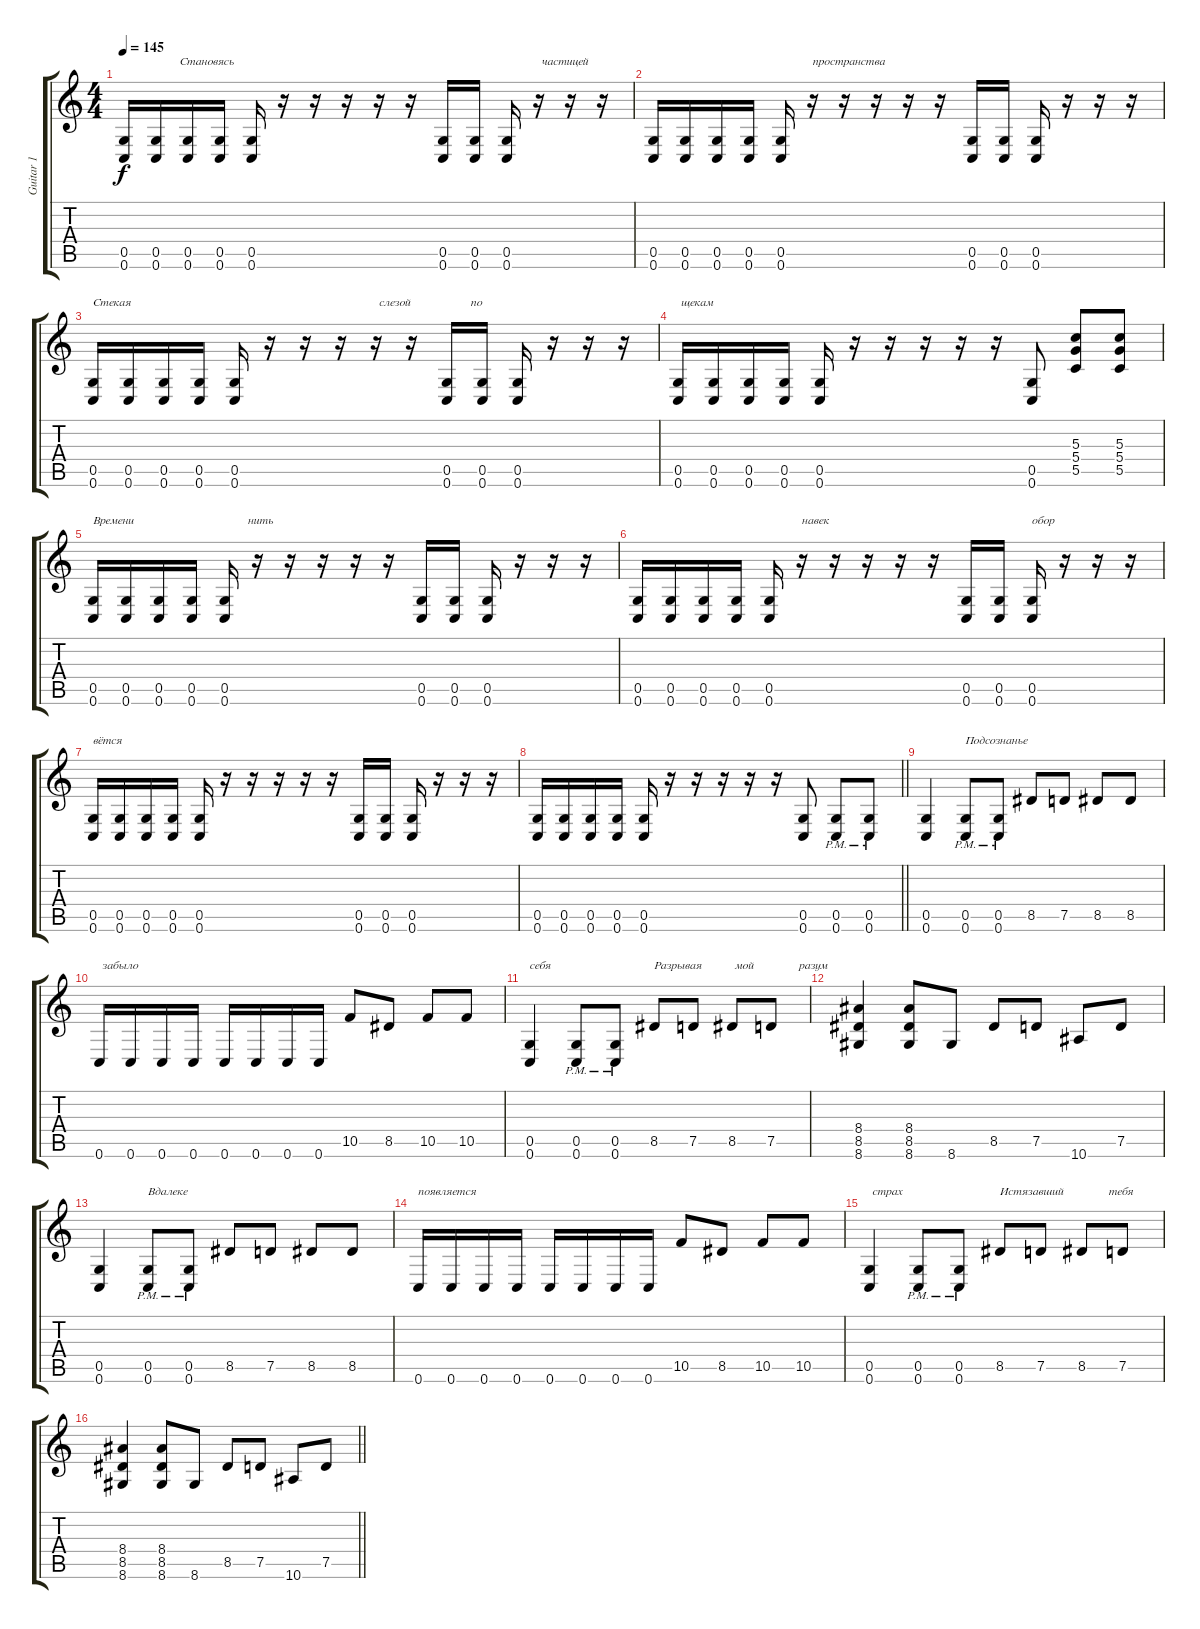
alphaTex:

\track ("Guitar 1" "Guitar 1") {instrument overdrivenguitar}
\staff {score tabs}
\tuning (E4 B3 G3 D3 G2 C2) {hide}
\ts (4 4)
\tempo 145
\clef g2
\ks c
(0.5 0.6).16{dy f} (0.5 0.6).16{txt "        Становясь "} (0.5 0.6).16 (0.5 0.6).16 (0.5 0.6).16 r.16 r.16 r.16 r.16 r.16 (0.5 0.6).16 (0.5 0.6).16 (0.5 0.6).16 r.16{txt " частицей "} r.16 r.16 |
(0.5 0.6).16 (0.5 0.6).16 (0.5 0.6).16 (0.5 0.6).16 (0.5 0.6).16 r.16{txt "пространства "} r.16 r.16 r.16 r.16 (0.5 0.6).16 (0.5 0.6).16 (0.5 0.6).16 r.16 r.16 r.16 |
(0.5 0.6).16{txt "Стекая         "} (0.5 0.6).16 (0.5 0.6).16 (0.5 0.6).16 (0.5 0.6).16 r.16 r.16 r.16 r.16{txt " слезой                    по "} r.16 (0.5 0.6).16 (0.5 0.6).16 (0.5 0.6).16 r.16 r.16 r.16 |
(0.5 0.6).16{txt " щекам "} (0.5 0.6).16 (0.5 0.6).16 (0.5 0.6).16 (0.5 0.6).16 r.16 r.16 r.16 r.16 r.16 (0.5 0.6).8 (5.3 5.4 5.5).8 (5.3 5.4 5.5).8 |
(0.5 0.6).16{txt "Времени                                      нить "} (0.5 0.6).16 (0.5 0.6).16 (0.5 0.6).16 (0.5 0.6).16 r.16 r.16 r.16 r.16 r.16 (0.5 0.6).16 (0.5 0.6).16 (0.5 0.6).16 r.16 r.16 r.16 |
(0.5 0.6).16 (0.5 0.6).16 (0.5 0.6).16 (0.5 0.6).16 (0.5 0.6).16 r.16{txt "навек"} r.16 r.16 r.16 r.16 (0.5 0.6).16 (0.5 0.6).16 (0.5 0.6).16{txt "обор"} r.16 r.16 r.16 |
(0.5 0.6).16{txt "вётся"} (0.5 0.6).16 (0.5 0.6).16 (0.5 0.6).16 (0.5 0.6).16 r.16 r.16 r.16 r.16 r.16 (0.5 0.6).16 (0.5 0.6).16 (0.5 0.6).16 r.16 r.16 r.16 |
\barLineRight lightlight
(0.5 0.6).16 (0.5 0.6).16 (0.5 0.6).16 (0.5 0.6).16 (0.5 0.6).16 r.16 r.16 r.16 r.16 r.16 (0.5 0.6).8 (0.5{pm} 0.6{pm}).8 (0.5{pm} 0.6{pm}).8 |
\section ("" "")
(0.5 0.6).4 (0.5{pm} 0.6{pm}).8{txt "Подсознанье "} (0.5{pm} 0.6{pm}).8 8.5.8 7.5.8 8.5.8 8.5.8 |
0.6.16{txt " забыло                                      "} 0.6.16 0.6.16 0.6.16 0.6.16 0.6.16 0.6.16 0.6.16 10.5.8 8.5.8 10.5.8 10.5.8 |
(0.5 0.6).4{txt "себя"} (0.5{pm} 0.6{pm}).8 (0.5{pm} 0.6{pm}).8 8.5.8{txt "Разрывая           мой               разум "} 7.5.8 8.5.8 7.5.8 |
(8.4 8.5 8.6).4 (8.4 8.5 8.6).8 8.6.8 8.5.8 7.5.8 10.6.8 7.5.8 |
(0.5 0.6).4 (0.5{pm} 0.6{pm}).8{txt "Вдалеке "} (0.5{pm} 0.6{pm}).8 8.5.8 7.5.8 8.5.8 8.5.8 |
0.6.16{txt "появляется "} 0.6.16 0.6.16 0.6.16 0.6.16 0.6.16 0.6.16 0.6.16 10.5.8 8.5.8 10.5.8 10.5.8 |
(0.5 0.6).4{txt " страх "} (0.5{pm} 0.6{pm}).8 (0.5{pm} 0.6{pm}).8 8.5.8{txt "Истязавший               тебя "} 7.5.8 8.5.8 7.5.8 |
\barLineRight lightlight
(8.4 8.5 8.6).4 (8.4 8.5 8.6).8 8.6.8 8.5.8 7.5.8 10.6.8 7.5.8
